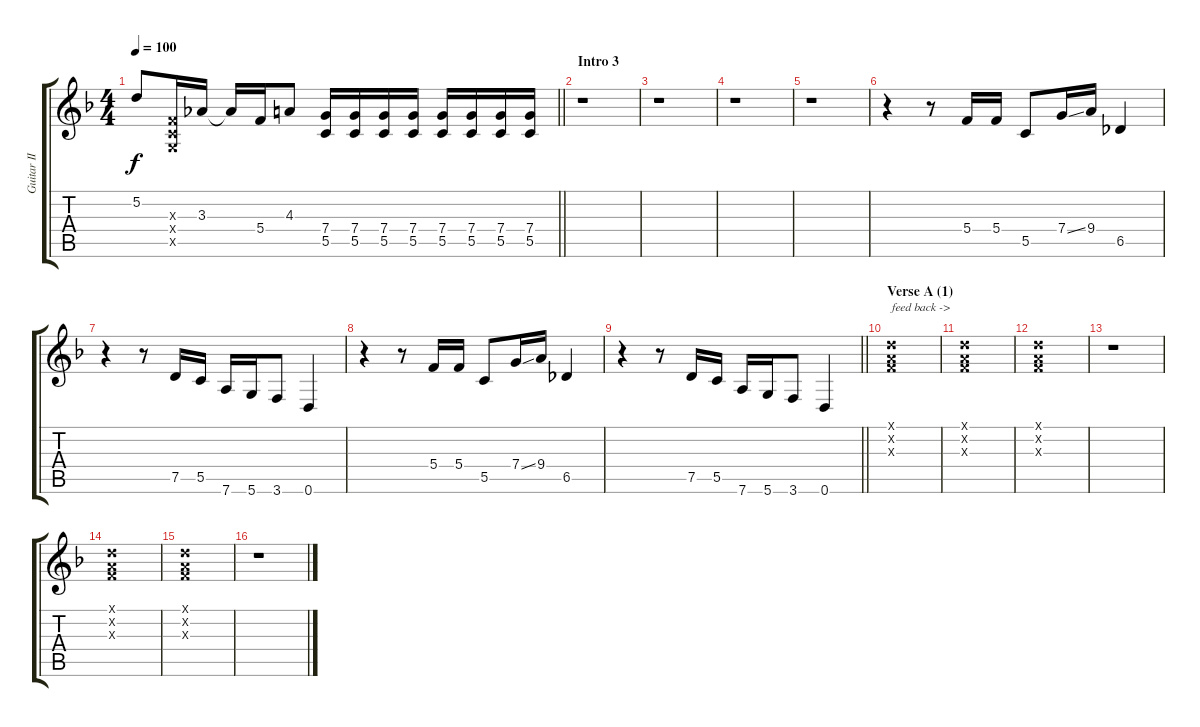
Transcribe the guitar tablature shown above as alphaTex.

\track ("Guitar II" "Guitar II") {instrument distortionguitar}
\staff {score tabs}
\tuning (D4 A3 F3 C3 G2 D2) {hide}
\ts (4 4)
\tempo 100
\clef g2
\barLineRight lightlight
\ks dminor
5.2.8{dy f} (0.3{x} 0.4{x} 0.5{x}).16 3.3.16 3.3{t}.16 5.4.16 4.3.8 (7.4 5.5).16 (7.4 5.5).16 (7.4 5.5).16 (7.4 5.5).16 (7.4 5.5).16 (7.4 5.5).16 (7.4 5.5).16 (7.4 5.5).16 |
\section ("" "Intro 3")
r.1 |
r.1 |
r.1 |
r.1 |
r.4 r.8 5.4.16 5.4.16 5.5.8 7.4{ss}.16 9.4.16 6.5.4 |
r.4 r.8 7.5.16 5.5.16 7.6.16 5.6.16 3.6.8 0.6.4 |
r.4 r.8 5.4.16 5.4.16 5.5.8 7.4{ss}.16 9.4.16 6.5.4 |
\barLineRight lightlight
r.4 r.8 7.5.16 5.5.16 7.6.16 5.6.16 3.6.8 0.6.4 |
\section ("" "Verse A (1)")
(0.1{x} 0.2{x} 0.3{x}).1{txt "feed back ->"} |
(0.1{x} 0.2{x} 0.3{x}).1 |
(0.1{x} 0.2{x} 0.3{x}).1 |
r.1 |
(0.1{x} 0.2{x} 0.3{x}).1 |
(0.1{x} 0.2{x} 0.3{x}).1 |
r.1
